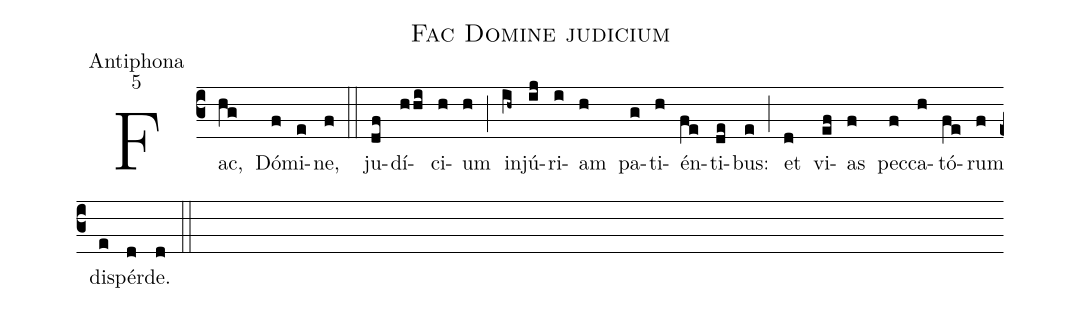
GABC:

name:Fac Domine judicium;
office-part:Antiphona;
mode:5;
%%
(c3) Fac,(hg) Dó(f)mi(e)ne,(f) (::) ju(df)dí(hhi)ci(h)um(h) (;) in(ih~)jú(ij)ri(i)am(h) pa(g)ti(h)én(fe)ti(de)bus:(e) (;) et(d) vi(ef)as(f) pec(f)ca(h)tó(fe)rum(f) di(e)spér(d)de.(d) (::)
